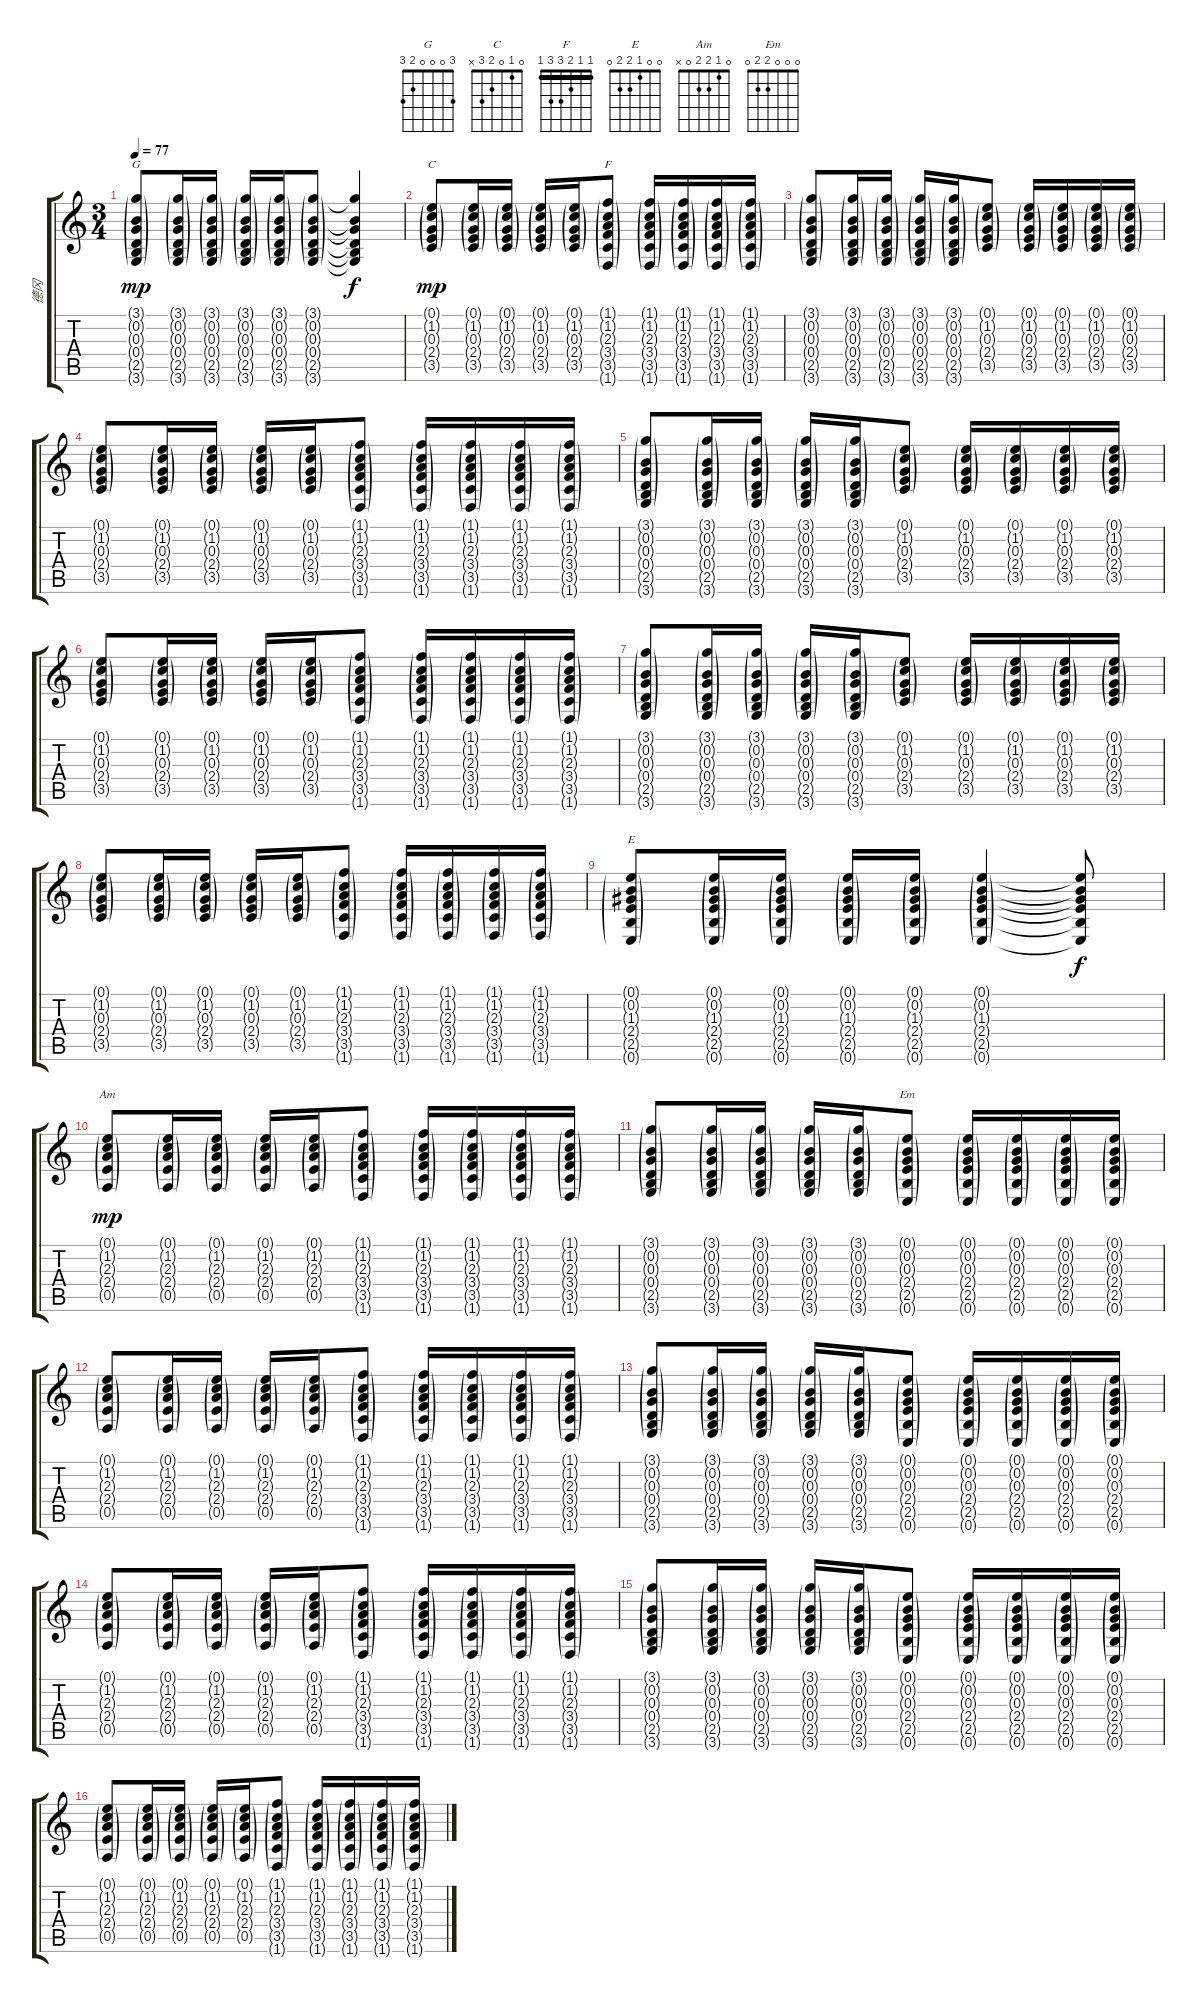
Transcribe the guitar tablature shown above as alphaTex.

\track ("德冈" "德冈") {instrument acousticguitarsteel}
\staff {score tabs}
\tuning (E4 B3 G3 D3 A2 E2) {hide}
\chord ("G" 3 0 0 0 2 3)
\chord ("C" 0 1 0 2 3 x)
\chord ("F" 1 1 2 3 3 1) {barre 1}
\chord ("E" 0 0 1 2 2 0)
\chord ("Am" 0 1 2 2 0 x)
\chord ("Em" 0 0 0 2 2 0)
\ts (3 4)
\tempo 77
\clef g2
\ks c
(3.1{g} 0.2{g} 0.3{g} 0.4{g} 2.5{g} 3.6{g}).8{ch "G" dy mp} (3.1{g} 0.2{g} 0.3{g} 0.4{g} 2.5{g} 3.6{g}).16 (3.1{g} 0.2{g} 0.3{g} 0.4{g} 2.5{g} 3.6{g}).16 (3.1{g} 0.2{g} 0.3{g} 0.4{g} 2.5{g} 3.6{g}).16 (3.1{g} 0.2{g} 0.3{g} 0.4{g} 2.5{g} 3.6{g}).16 (3.1{g} 0.2{g} 0.3{g} 0.4{g} 2.5{g} 3.6{g}).8 (3.1{t} 0.2{t} 0.3{t} 0.4{t} 2.5{t} 3.6{t}).4{dy f} |
(0.1{g} 1.2{g} 0.3{g} 2.4{g} 3.5{g}).8{ch "C" dy mp} (0.1{g} 1.2{g} 0.3{g} 2.4{g} 3.5{g}).16 (0.1{g} 1.2{g} 0.3{g} 2.4{g} 3.5{g}).16 (0.1{g} 1.2{g} 0.3{g} 2.4{g} 3.5{g}).16 (0.1{g} 1.2{g} 0.3{g} 2.4{g} 3.5{g}).16 (1.1{g} 1.2{g} 2.3{g} 3.4{g} 3.5{g} 1.6{g}).8{ch "F"} (1.1{g} 1.2{g} 2.3{g} 3.4{g} 3.5{g} 1.6{g}).16 (1.1{g} 1.2{g} 2.3{g} 3.4{g} 3.5{g} 1.6{g}).16 (1.1{g} 1.2{g} 2.3{g} 3.4{g} 3.5{g} 1.6{g}).16 (1.1{g} 1.2{g} 2.3{g} 3.4{g} 3.5{g} 1.6{g}).16 |
(3.1{g} 0.2{g} 0.3{g} 0.4{g} 2.5{g} 3.6{g}).8 (3.1{g} 0.2{g} 0.3{g} 0.4{g} 2.5{g} 3.6{g}).16 (3.1{g} 0.2{g} 0.3{g} 0.4{g} 2.5{g} 3.6{g}).16 (3.1{g} 0.2{g} 0.3{g} 0.4{g} 2.5{g} 3.6{g}).16 (3.1{g} 0.2{g} 0.3{g} 0.4{g} 2.5{g} 3.6{g}).16 (0.1{g} 1.2{g} 0.3{g} 2.4{g} 3.5{g}).8 (0.1{g} 1.2{g} 0.3{g} 2.4{g} 3.5{g}).16 (0.1{g} 1.2{g} 0.3{g} 2.4{g} 3.5{g}).16 (0.1{g} 1.2{g} 0.3{g} 2.4{g} 3.5{g}).16 (0.1{g} 1.2{g} 0.3{g} 2.4{g} 3.5{g}).16 |
(0.1{g} 1.2{g} 0.3{g} 2.4{g} 3.5{g}).8 (0.1{g} 1.2{g} 0.3{g} 2.4{g} 3.5{g}).16 (0.1{g} 1.2{g} 0.3{g} 2.4{g} 3.5{g}).16 (0.1{g} 1.2{g} 0.3{g} 2.4{g} 3.5{g}).16 (0.1{g} 1.2{g} 0.3{g} 2.4{g} 3.5{g}).16 (1.1{g} 1.2{g} 2.3{g} 3.4{g} 3.5{g} 1.6{g}).8 (1.1{g} 1.2{g} 2.3{g} 3.4{g} 3.5{g} 1.6{g}).16 (1.1{g} 1.2{g} 2.3{g} 3.4{g} 3.5{g} 1.6{g}).16 (1.1{g} 1.2{g} 2.3{g} 3.4{g} 3.5{g} 1.6{g}).16 (1.1{g} 1.2{g} 2.3{g} 3.4{g} 3.5{g} 1.6{g}).16 |
(3.1{g} 0.2{g} 0.3{g} 0.4{g} 2.5{g} 3.6{g}).8 (3.1{g} 0.2{g} 0.3{g} 0.4{g} 2.5{g} 3.6{g}).16 (3.1{g} 0.2{g} 0.3{g} 0.4{g} 2.5{g} 3.6{g}).16 (3.1{g} 0.2{g} 0.3{g} 0.4{g} 2.5{g} 3.6{g}).16 (3.1{g} 0.2{g} 0.3{g} 0.4{g} 2.5{g} 3.6{g}).16 (0.1{g} 1.2{g} 0.3{g} 2.4{g} 3.5{g}).8 (0.1{g} 1.2{g} 0.3{g} 2.4{g} 3.5{g}).16 (0.1{g} 1.2{g} 0.3{g} 2.4{g} 3.5{g}).16 (0.1{g} 1.2{g} 0.3{g} 2.4{g} 3.5{g}).16 (0.1{g} 1.2{g} 0.3{g} 2.4{g} 3.5{g}).16 |
(0.1{g} 1.2{g} 0.3{g} 2.4{g} 3.5{g}).8 (0.1{g} 1.2{g} 0.3{g} 2.4{g} 3.5{g}).16 (0.1{g} 1.2{g} 0.3{g} 2.4{g} 3.5{g}).16 (0.1{g} 1.2{g} 0.3{g} 2.4{g} 3.5{g}).16 (0.1{g} 1.2{g} 0.3{g} 2.4{g} 3.5{g}).16 (1.1{g} 1.2{g} 2.3{g} 3.4{g} 3.5{g} 1.6{g}).8 (1.1{g} 1.2{g} 2.3{g} 3.4{g} 3.5{g} 1.6{g}).16 (1.1{g} 1.2{g} 2.3{g} 3.4{g} 3.5{g} 1.6{g}).16 (1.1{g} 1.2{g} 2.3{g} 3.4{g} 3.5{g} 1.6{g}).16 (1.1{g} 1.2{g} 2.3{g} 3.4{g} 3.5{g} 1.6{g}).16 |
(3.1{g} 0.2{g} 0.3{g} 0.4{g} 2.5{g} 3.6{g}).8 (3.1{g} 0.2{g} 0.3{g} 0.4{g} 2.5{g} 3.6{g}).16 (3.1{g} 0.2{g} 0.3{g} 0.4{g} 2.5{g} 3.6{g}).16 (3.1{g} 0.2{g} 0.3{g} 0.4{g} 2.5{g} 3.6{g}).16 (3.1{g} 0.2{g} 0.3{g} 0.4{g} 2.5{g} 3.6{g}).16 (0.1{g} 1.2{g} 0.3{g} 2.4{g} 3.5{g}).8 (0.1{g} 1.2{g} 0.3{g} 2.4{g} 3.5{g}).16 (0.1{g} 1.2{g} 0.3{g} 2.4{g} 3.5{g}).16 (0.1{g} 1.2{g} 0.3{g} 2.4{g} 3.5{g}).16 (0.1{g} 1.2{g} 0.3{g} 2.4{g} 3.5{g}).16 |
(0.1{g} 1.2{g} 0.3{g} 2.4{g} 3.5{g}).8 (0.1{g} 1.2{g} 0.3{g} 2.4{g} 3.5{g}).16 (0.1{g} 1.2{g} 0.3{g} 2.4{g} 3.5{g}).16 (0.1{g} 1.2{g} 0.3{g} 2.4{g} 3.5{g}).16 (0.1{g} 1.2{g} 0.3{g} 2.4{g} 3.5{g}).16 (1.1{g} 1.2{g} 2.3{g} 3.4{g} 3.5{g} 1.6{g}).8 (1.1{g} 1.2{g} 2.3{g} 3.4{g} 3.5{g} 1.6{g}).16 (1.1{g} 1.2{g} 2.3{g} 3.4{g} 3.5{g} 1.6{g}).16 (1.1{g} 1.2{g} 2.3{g} 3.4{g} 3.5{g} 1.6{g}).16 (1.1{g} 1.2{g} 2.3{g} 3.4{g} 3.5{g} 1.6{g}).16 |
(0.1{g} 0.2{g} 1.3{g} 2.4{g} 2.5{g} 0.6{g}).8{ch "E"} (0.1{g} 0.2{g} 1.3{g} 2.4{g} 2.5{g} 0.6{g}).16 (0.1{g} 0.2{g} 1.3{g} 2.4{g} 2.5{g} 0.6{g}).16 (0.1{g} 0.2{g} 1.3{g} 2.4{g} 2.5{g} 0.6{g}).16 (0.1{g} 0.2{g} 1.3{g} 2.4{g} 2.5{g} 0.6{g}).16 (0.1{g} 0.2{g} 1.3{g} 2.4{g} 2.5{g} 0.6{g}).4 (0.1{t} 0.2{t} 1.3{t} 2.4{t} 2.5{t} 0.6{t}).8{dy f} |
(0.1{g} 1.2{g} 2.3{g} 2.4{g} 0.5{g}).8{ch "Am" dy mp} (0.1{g} 1.2{g} 2.3{g} 2.4{g} 0.5{g}).16 (0.1{g} 1.2{g} 2.3{g} 2.4{g} 0.5{g}).16 (0.1{g} 1.2{g} 2.3{g} 2.4{g} 0.5{g}).16 (0.1{g} 1.2{g} 2.3{g} 2.4{g} 0.5{g}).16 (1.1{g} 1.2{g} 2.3{g} 3.4{g} 3.5{g} 1.6{g}).8 (1.1{g} 1.2{g} 2.3{g} 3.4{g} 3.5{g} 1.6{g}).16 (1.1{g} 1.2{g} 2.3{g} 3.4{g} 3.5{g} 1.6{g}).16 (1.1{g} 1.2{g} 2.3{g} 3.4{g} 3.5{g} 1.6{g}).16 (1.1{g} 1.2{g} 2.3{g} 3.4{g} 3.5{g} 1.6{g}).16 |
(3.1{g} 0.2{g} 0.3{g} 0.4{g} 2.5{g} 3.6{g}).8 (3.1{g} 0.2{g} 0.3{g} 0.4{g} 2.5{g} 3.6{g}).16 (3.1{g} 0.2{g} 0.3{g} 0.4{g} 2.5{g} 3.6{g}).16 (3.1{g} 0.2{g} 0.3{g} 0.4{g} 2.5{g} 3.6{g}).16 (3.1{g} 0.2{g} 0.3{g} 0.4{g} 2.5{g} 3.6{g}).16 (0.1{g} 0.2{g} 0.3{g} 2.4{g} 2.5{g} 0.6{g}).8{ch "Em"} (0.1{g} 0.2{g} 0.3{g} 2.4{g} 2.5{g} 0.6{g}).16 (0.1{g} 0.2{g} 0.3{g} 2.4{g} 2.5{g} 0.6{g}).16 (0.1{g} 0.2{g} 0.3{g} 2.4{g} 2.5{g} 0.6{g}).16 (0.1{g} 0.2{g} 0.3{g} 2.4{g} 2.5{g} 0.6{g}).16 |
(0.1{g} 1.2{g} 2.3{g} 2.4{g} 0.5{g}).8 (0.1{g} 1.2{g} 2.3{g} 2.4{g} 0.5{g}).16 (0.1{g} 1.2{g} 2.3{g} 2.4{g} 0.5{g}).16 (0.1{g} 1.2{g} 2.3{g} 2.4{g} 0.5{g}).16 (0.1{g} 1.2{g} 2.3{g} 2.4{g} 0.5{g}).16 (1.1{g} 1.2{g} 2.3{g} 3.4{g} 3.5{g} 1.6{g}).8 (1.1{g} 1.2{g} 2.3{g} 3.4{g} 3.5{g} 1.6{g}).16 (1.1{g} 1.2{g} 2.3{g} 3.4{g} 3.5{g} 1.6{g}).16 (1.1{g} 1.2{g} 2.3{g} 3.4{g} 3.5{g} 1.6{g}).16 (1.1{g} 1.2{g} 2.3{g} 3.4{g} 3.5{g} 1.6{g}).16 |
(3.1{g} 0.2{g} 0.3{g} 0.4{g} 2.5{g} 3.6{g}).8 (3.1{g} 0.2{g} 0.3{g} 0.4{g} 2.5{g} 3.6{g}).16 (3.1{g} 0.2{g} 0.3{g} 0.4{g} 2.5{g} 3.6{g}).16 (3.1{g} 0.2{g} 0.3{g} 0.4{g} 2.5{g} 3.6{g}).16 (3.1{g} 0.2{g} 0.3{g} 0.4{g} 2.5{g} 3.6{g}).16 (0.1{g} 0.2{g} 0.3{g} 2.4{g} 2.5{g} 0.6{g}).8 (0.1{g} 0.2{g} 0.3{g} 2.4{g} 2.5{g} 0.6{g}).16 (0.1{g} 0.2{g} 0.3{g} 2.4{g} 2.5{g} 0.6{g}).16 (0.1{g} 0.2{g} 0.3{g} 2.4{g} 2.5{g} 0.6{g}).16 (0.1{g} 0.2{g} 0.3{g} 2.4{g} 2.5{g} 0.6{g}).16 |
(0.1{g} 1.2{g} 2.3{g} 2.4{g} 0.5{g}).8 (0.1{g} 1.2{g} 2.3{g} 2.4{g} 0.5{g}).16 (0.1{g} 1.2{g} 2.3{g} 2.4{g} 0.5{g}).16 (0.1{g} 1.2{g} 2.3{g} 2.4{g} 0.5{g}).16 (0.1{g} 1.2{g} 2.3{g} 2.4{g} 0.5{g}).16 (1.1{g} 1.2{g} 2.3{g} 3.4{g} 3.5{g} 1.6{g}).8 (1.1{g} 1.2{g} 2.3{g} 3.4{g} 3.5{g} 1.6{g}).16 (1.1{g} 1.2{g} 2.3{g} 3.4{g} 3.5{g} 1.6{g}).16 (1.1{g} 1.2{g} 2.3{g} 3.4{g} 3.5{g} 1.6{g}).16 (1.1{g} 1.2{g} 2.3{g} 3.4{g} 3.5{g} 1.6{g}).16 |
(3.1{g} 0.2{g} 0.3{g} 0.4{g} 2.5{g} 3.6{g}).8 (3.1{g} 0.2{g} 0.3{g} 0.4{g} 2.5{g} 3.6{g}).16 (3.1{g} 0.2{g} 0.3{g} 0.4{g} 2.5{g} 3.6{g}).16 (3.1{g} 0.2{g} 0.3{g} 0.4{g} 2.5{g} 3.6{g}).16 (3.1{g} 0.2{g} 0.3{g} 0.4{g} 2.5{g} 3.6{g}).16 (0.1{g} 0.2{g} 0.3{g} 2.4{g} 2.5{g} 0.6{g}).8 (0.1{g} 0.2{g} 0.3{g} 2.4{g} 2.5{g} 0.6{g}).16 (0.1{g} 0.2{g} 0.3{g} 2.4{g} 2.5{g} 0.6{g}).16 (0.1{g} 0.2{g} 0.3{g} 2.4{g} 2.5{g} 0.6{g}).16 (0.1{g} 0.2{g} 0.3{g} 2.4{g} 2.5{g} 0.6{g}).16 |
(0.1{g} 1.2{g} 2.3{g} 2.4{g} 0.5{g}).8 (0.1{g} 1.2{g} 2.3{g} 2.4{g} 0.5{g}).16 (0.1{g} 1.2{g} 2.3{g} 2.4{g} 0.5{g}).16 (0.1{g} 1.2{g} 2.3{g} 2.4{g} 0.5{g}).16 (0.1{g} 1.2{g} 2.3{g} 2.4{g} 0.5{g}).16 (1.1{g} 1.2{g} 2.3{g} 3.4{g} 3.5{g} 1.6{g}).8 (1.1{g} 1.2{g} 2.3{g} 3.4{g} 3.5{g} 1.6{g}).16 (1.1{g} 1.2{g} 2.3{g} 3.4{g} 3.5{g} 1.6{g}).16 (1.1{g} 1.2{g} 2.3{g} 3.4{g} 3.5{g} 1.6{g}).16 (1.1{g} 1.2{g} 2.3{g} 3.4{g} 3.5{g} 1.6{g}).16
